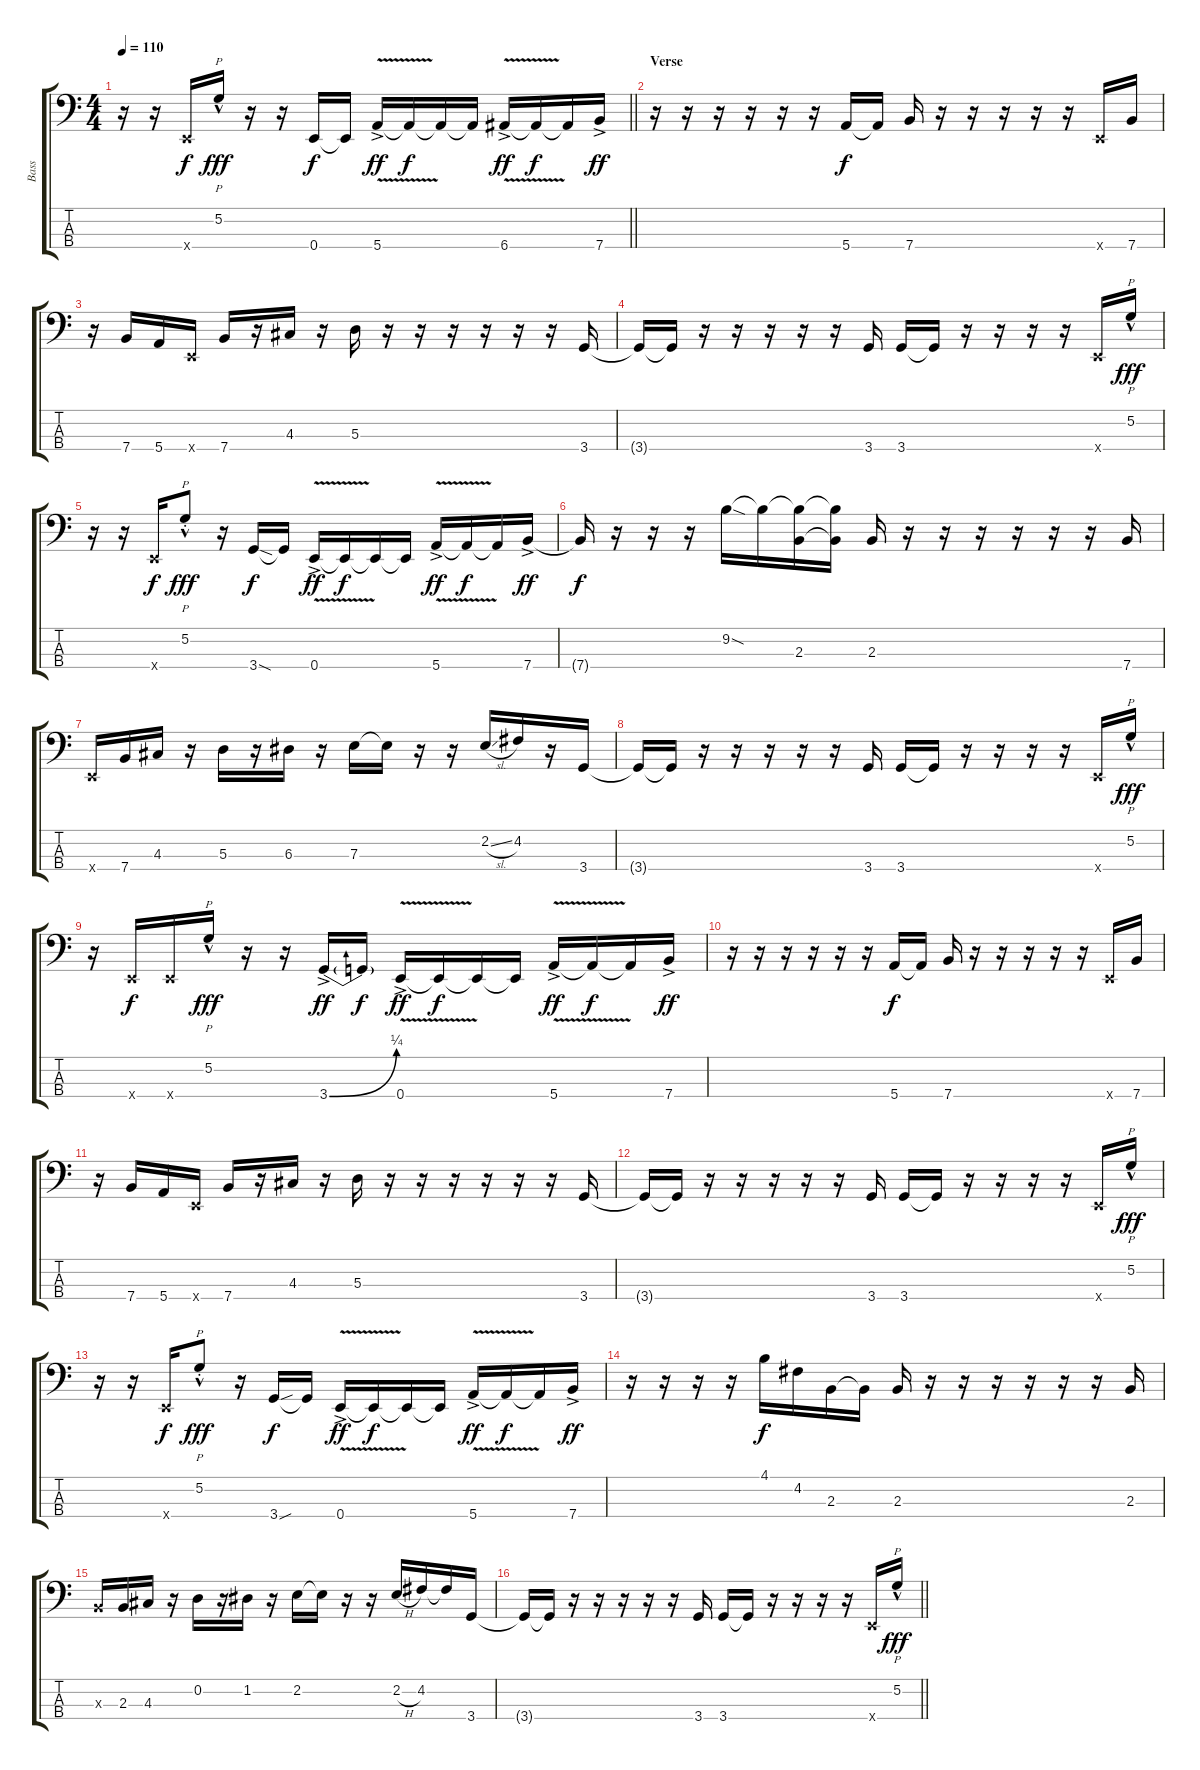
\track ("Bass" "Bass") {instrument slapbass1}
\staff {score tabs}
\tuning (G2 D2 A1 E1) {hide}
\ts (4 4)
\tempo 110
\clef f4
\barLineRight lightlight
\ks c
r.16{dy fff} r.16 0.4{x}.16{dy f} 5.2{hac}.16{p dy fff} r.16 r.16 0.4.16{dy f} 0.4{t}.16 5.4{v ac}.16{dy ff} 5.4{t}.16{dy f} 5.4{t}.16 5.4{t}.16 6.4{v ac}.16{dy ff} 6.4{t}.16{dy f} 6.4{t}.16 7.4{ac}.16{dy ff} |
\section ("" "Verse")
r.16 r.16 r.16 r.16 r.16 r.16 5.4.16{dy f} 5.4{t}.16 7.4.16 r.16 r.16 r.16 r.16 r.16 0.4{x}.16 7.4.16 |
r.16 7.4.16 5.4.16 0.4{x}.16 7.4.16 r.16 4.3.16 r.16 5.3.16 r.16 r.16 r.16 r.16 r.16 r.16 3.4.16 |
3.4{t}.16 3.4{t}.16 r.16 r.16 r.16 r.16 r.16 3.4.16 3.4.16 3.4{t}.16 r.16 r.16 r.16 r.16 0.4{x}.16 5.2{hac}.16{p dy fff} |
r.16 r.16 0.4{x}.16{dy f} 5.2{hac st}.8{p dy fff} r.16 3.4{sod}.16{dy f} 3.4{t}.16 0.4{v ac}.16{dy ff} 0.4{t}.16{dy f} 0.4{t}.16 0.4{t}.16 5.4{v ac}.16{dy ff} 5.4{t}.16{dy f} 5.4{t}.16 7.4{ac}.16{dy ff} |
7.4{t}.16{dy f} r.16 r.16 r.16 9.2{sod}.16 9.2{t}.16 (9.2{t} 2.3).16 (9.2{t} 2.3{t}).16 2.3.16 r.16 r.16 r.16 r.16 r.16 r.16 7.4.16 |
0.4{x}.16 7.4.16 4.3.16 r.16 5.3.16 r.16 6.3.16 r.16 7.3.16 7.3{t}.16 r.16 r.16 2.2{sl}.16 4.2.16 r.16 3.4.16 |
3.4{t}.16 3.4{t}.16 r.16 r.16 r.16 r.16 r.16 3.4.16 3.4.16 3.4{t}.16 r.16 r.16 r.16 r.16 0.4{x}.16 5.2{hac}.16{p dy fff} |
r.16 0.4{x}.16{dy f} 0.4{x}.16 5.2{hac}.16{p dy fff} r.16 r.16 3.4{be (bend 0 0 60 1) ac}.16{dy ff} 3.4{t}.16{dy f} 0.4{v ac}.16{dy ff} 0.4{t}.16{dy f} 0.4{t}.16 0.4{t}.16 5.4{v ac}.16{dy ff} 5.4{t}.16{dy f} 5.4{t}.16 7.4{ac}.16{dy ff} |
r.16 r.16 r.16 r.16 r.16 r.16 5.4.16{dy f} 5.4{t}.16 7.4.16 r.16 r.16 r.16 r.16 r.16 0.4{x}.16 7.4.16 |
r.16 7.4.16 5.4.16 0.4{x}.16 7.4.16 r.16 4.3.16 r.16 5.3.16 r.16 r.16 r.16 r.16 r.16 r.16 3.4.16 |
3.4{t}.16 3.4{t}.16 r.16 r.16 r.16 r.16 r.16 3.4.16 3.4.16 3.4{t}.16 r.16 r.16 r.16 r.16 0.4{x}.16 5.2{hac}.16{p dy fff} |
r.16 r.16 0.4{x}.16{dy f} 5.2{hac st}.8{p dy fff} r.16 3.4{sou}.16{dy f} 3.4{t}.16 0.4{v ac}.16{dy ff} 0.4{t}.16{dy f} 0.4{t}.16 0.4{t}.16 5.4{v ac}.16{dy ff} 5.4{t}.16{dy f} 5.4{t}.16 7.4{ac}.16{dy ff} |
r.16 r.16 r.16 r.16 4.1.16{dy f} 4.2.16 2.3.16 2.3{t}.16 2.3.16 r.16 r.16 r.16 r.16 r.16 r.16 2.3.16 |
2.3{x}.16 2.3.16 4.3.16 r.16 0.2.16 r.16 1.2.16 r.16 2.2.16 2.2{t}.16 r.16 r.16 2.2{h}.16 4.2.16 4.2{t}.16 3.4.16 |
\barLineRight lightlight
3.4{t}.16 3.4{t}.16 r.16 r.16 r.16 r.16 r.16 3.4.16 3.4.16 3.4{t}.16 r.16 r.16 r.16 r.16 0.4{x}.16 5.2{hac}.16{p dy fff}
